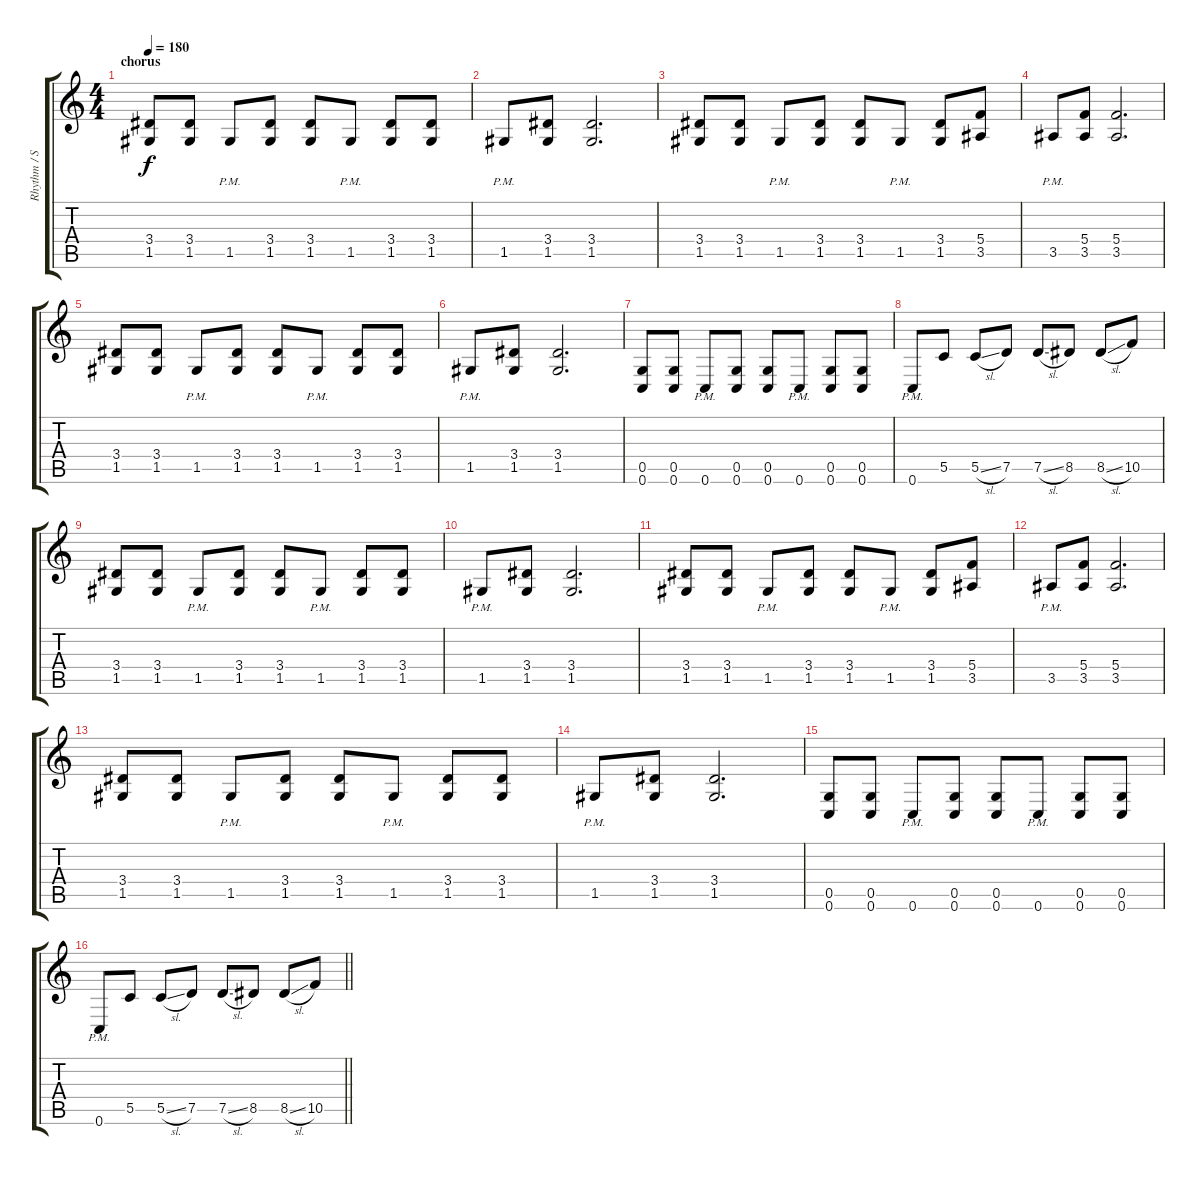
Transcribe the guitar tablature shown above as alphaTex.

\track ("Rhythm / Solo" "Rhythm / S") {instrument distortionguitar}
\staff {score tabs}
\tuning (D4 A3 F3 C3 G2 C2) {hide}
\ts (4 4)
\section ("" "chorus")
\tempo 180
\clef g2
\ks c
(3.4 1.5).8{dy f} (3.4 1.5).8 1.5{pm}.8 (3.4 1.5).8 (3.4 1.5).8 1.5{pm}.8 (3.4 1.5).8 (3.4 1.5).8 |
1.5{pm}.8 (3.4 1.5).8 (3.4 1.5).2{d} |
(3.4 1.5).8 (3.4 1.5).8 1.5{pm}.8 (3.4 1.5).8 (3.4 1.5).8 1.5{pm}.8 (3.4 1.5).8 (5.4 3.5).8 |
3.5{pm}.8 (5.4 3.5).8 (5.4 3.5).2{d} |
(3.4 1.5).8 (3.4 1.5).8 1.5{pm}.8 (3.4 1.5).8 (3.4 1.5).8 1.5{pm}.8 (3.4 1.5).8 (3.4 1.5).8 |
1.5{pm}.8 (3.4 1.5).8 (3.4 1.5).2{d} |
(0.5 0.6).8 (0.5 0.6).8 0.6{pm}.8 (0.5 0.6).8 (0.5 0.6).8 0.6{pm}.8 (0.5 0.6).8 (0.5 0.6).8 |
0.6{pm}.8 5.5.8 5.5{sl}.8 7.5.8 7.5{sl}.8 8.5.8 8.5{sl}.8 10.5.8 |
(3.4 1.5).8 (3.4 1.5).8 1.5{pm}.8 (3.4 1.5).8 (3.4 1.5).8 1.5{pm}.8 (3.4 1.5).8 (3.4 1.5).8 |
1.5{pm}.8 (3.4 1.5).8 (3.4 1.5).2{d} |
(3.4 1.5).8 (3.4 1.5).8 1.5{pm}.8 (3.4 1.5).8 (3.4 1.5).8 1.5{pm}.8 (3.4 1.5).8 (5.4 3.5).8 |
3.5{pm}.8 (5.4 3.5).8 (5.4 3.5).2{d} |
(3.4 1.5).8 (3.4 1.5).8 1.5{pm}.8 (3.4 1.5).8 (3.4 1.5).8 1.5{pm}.8 (3.4 1.5).8 (3.4 1.5).8 |
1.5{pm}.8 (3.4 1.5).8 (3.4 1.5).2{d} |
(0.5 0.6).8 (0.5 0.6).8 0.6{pm}.8 (0.5 0.6).8 (0.5 0.6).8 0.6{pm}.8 (0.5 0.6).8 (0.5 0.6).8 |
\barLineRight lightlight
0.6{pm}.8 5.5.8 5.5{sl}.8 7.5.8 7.5{sl}.8 8.5.8 8.5{sl}.8 10.5.8
